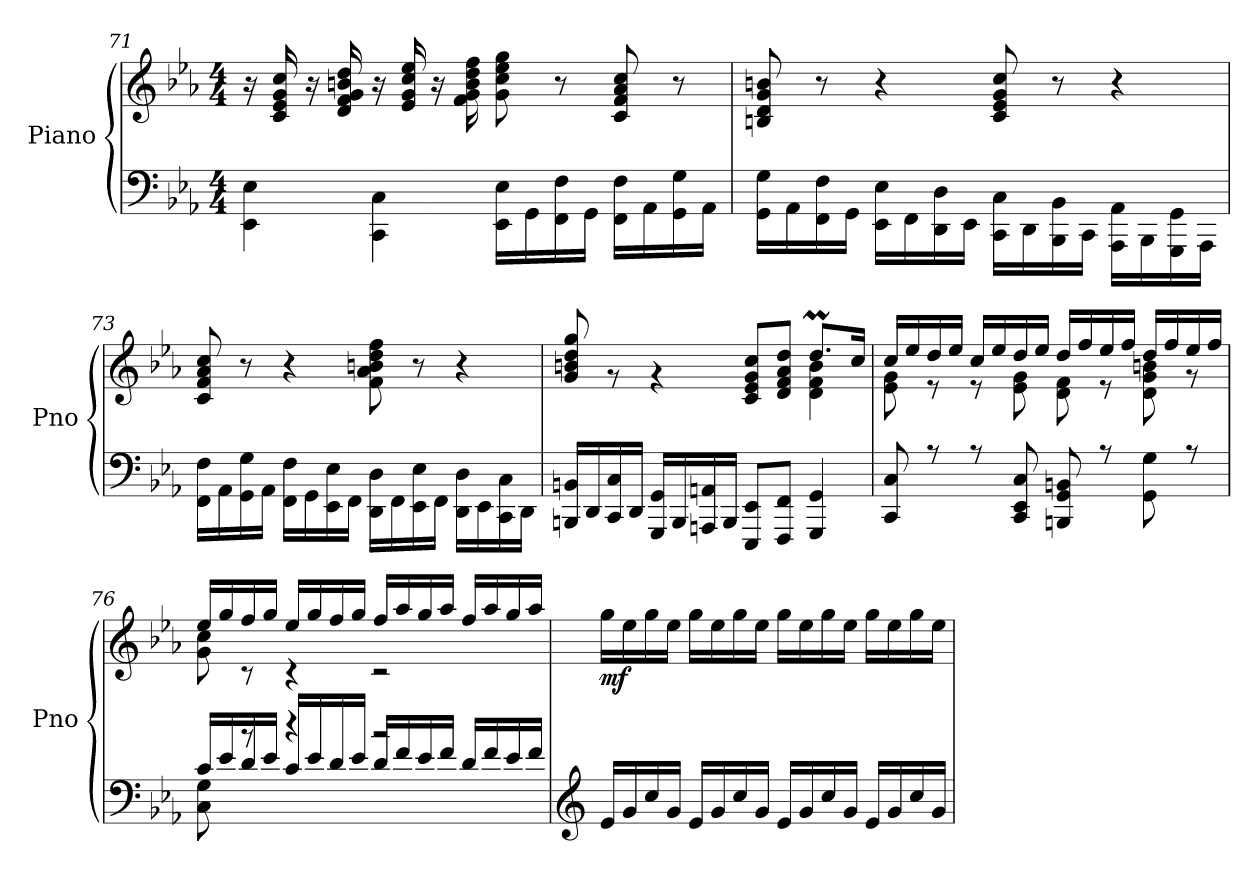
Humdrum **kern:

**kern	**kern	**dynam
*part1	*part1	*part1
*staff2	*staff1	*staff1/2
*I"Piano	*	*
*I'Pno	*	*
*clefF4	*clefG2	*
*k[b-e-a-]	*k[b-e-a-]	*
*M4/4	*M4/4	*
=71	=71	=71
4EE-\ 4E-\	16r	.
.	16c/ 16e-/ 16g/ 16cc/	.
.	16r	.
.	16d/ 16f/ 16g/ 16bn/ 16dd/	.
4CC\ 4C\	16r	.
.	16e-/ 16g/ 16cc/ 16ee-/	.
.	16r	.
.	16f\ 16g\ 16b\ 16dd\ 16ff\	.
16EE-\ 16E-\LL	8g\ 8cc\ 8ee-\ 8gg\	.
16GG\	.	.
16FF\ 16F\	8r	.
16GG\JJ	.	.
16FF\ 16F\LL	8c/ 8f/ 8a-/ 8cc/	.
16AA-\	.	.
16GG\ 16G\	8r	.
16AA-\JJ	.	.
!!LO:LB:g=z
=72	=72	=72
16GG\ 16G\LL	8Bn/ 8d/ 8g/ 8bn/	.
16AA-\	.	.
16FF\ 16F\	8r	.
16GG\JJ	.	.
16EE-\ 16E-\LL	4r	.
16FF\	.	.
16DD\ 16D\	.	.
16EE-\JJ	.	.
16CC\ 16C\LL	8c/ 8e-/ 8g/ 8cc/	.
16DD\	.	.
16BBB-\ 16BB-\	8r	.
16CC\JJ	.	.
16AAA-\ 16AA-\LL	4r	.
16BBB-\	.	.
16GGG\ 16GG\	.	.
16AAA-\JJ	.	.
=73	=73	=73
16FF\ 16F\LL	8c/ 8f/ 8a-/ 8cc/	.
16AA-\	.	.
16GG\ 16G\	8r	.
16AA-\JJ	.	.
16FF\ 16F\LL	4r	.
16GG\	.	.
16EE-\ 16E-\	.	.
16FF\JJ	.	.
16DD\ 16D\LL	8f\ 8a-\ 8bn\ 8dd\ 8ff\	.
16FF\	.	.
16EE-\ 16E-\	8r	.
16FF\JJ	.	.
16DD\ 16D\LL	4r	.
16EE-\	.	.
16CC\ 16C\	.	.
16DD\JJ	.	.
!!LO:PB:g=z
=74	=74	=74
*	*^	*
16BBBn/ 16BBn/LL	8g/ 8bn/ 8dd/ 8gg/	2ryy	.
16DD/	.	.	.
16CC/ 16C/	8rg	.	.
16DD/JJ	.	.	.
16GGG/ 16GG/LL	4rg	.	.
16BBB/	.	.	.
16AAAn/ 16AAn/	.	.	.
16BBB/JJ	.	.	.
!	!	!	!LO:DY:b
8EEE-/ 8EE-/L	8c/ 8e-/ 8g/ 8cc/L	4reeeyy	other-dynamics
8FFF/ 8FF/J	8d/ 8f/ 8a-/ 8dd/J	.	.
4GGG/ 4GG/	8.ddm/L	4d\ 4f\ 4b\	.
.	16cc/Jk	.	.
=75	=75	=75	=75
*^	*	*	*
8ryy	8CC/ 8C/	16cc/LL	8e-\ 8g\	.
.	.	16ee-/	.	.
8ryy	8rA	16dd/	8r	.
.	.	16ee-/JJ	.	.
8ryy	8rA	16cc/LL	8r	.
.	.	16ee-/	.	.
8ryy	8CC/ 8EE-/ 8C/	16dd/	8e-\ 8g\	.
.	.	16ee-/JJ	.	.
8ryy	8BBBn/ 8GG/ 8BBn/	16dd/LL	8d\ 8f\	.
.	.	16ff/	.	.
8ryy	8rA	16ee-/	8r	.
.	.	16ff/JJ	.	.
8ryy	8GG\ 8G\	16dd/LL	8d\ 8g\ 8bn\	.
.	.	16ff/	.	.
8ryy	8rA	16ee-/	8r	.
.	.	16ff/JJ	.	.
!!LO:LB:g=z	!!
=76	=76	=76	=76	=76
*	*^	*	*	*
8ryy	8C\ 8G\	16c/LL	16ee-/LL	8g\ 8cc\	.
.	.	16e-/	16gg/	.	.
8r	8ryy	16d/	16ff/	8rc	.
.	.	16e-/JJ	16gg/JJ	.	.
4r	4ryy	16c/LL	16ee-/LL	4rc	.
.	.	16e-/	16gg/	.	.
.	.	16d/	16ff/	.	.
.	.	16e-/JJ	16gg/JJ	.	.
2r	2ryy	16d/LL	16ff/LL	2rc	.
.	.	16f/	16aa-/	.	.
.	.	16e-/	16gg/	.	.
.	.	16f/JJ	16aa-/JJ	.	.
.	.	16d/LL	16ff/LL	.	.
.	.	16f/	16aa-/	.	.
.	.	16e-/	16gg/	.	.
.	.	16f/JJ	16aa-/JJ	.	.
*v	*v	*v	*	*	*
*	*v	*v	*
=77	=77	=77
*clefG2	*	*
*^	*	*
*	*^	*	*
!	!	!	!	!LO:DY:b
*v	*v	*v	*	*
16e-/LL	16gg\LL	mf
16g/	16ee-\	.
16cc/	16gg\	.
16g/JJ	16ee-\JJ	.
16e-/LL	16gg\LL	.
16g/	16ee-\	.
16cc/	16gg\	.
16g/JJ	16ee-\JJ	.
!	!	!LO:DY:a=2
!	!	!LO:DY:n=1:b
16e-/LL	16gg\LL	p other-dynamics
16g/	16ee-\	.
16cc/	16gg\	.
16g/JJ	16ee-\JJ	.
16e-/LL	16gg\LL	.
16g/	16ee-\	.
16cc/	16gg\	.
16g/JJ	16ee-\JJ	.
=	=	=
*-	*-	*-
